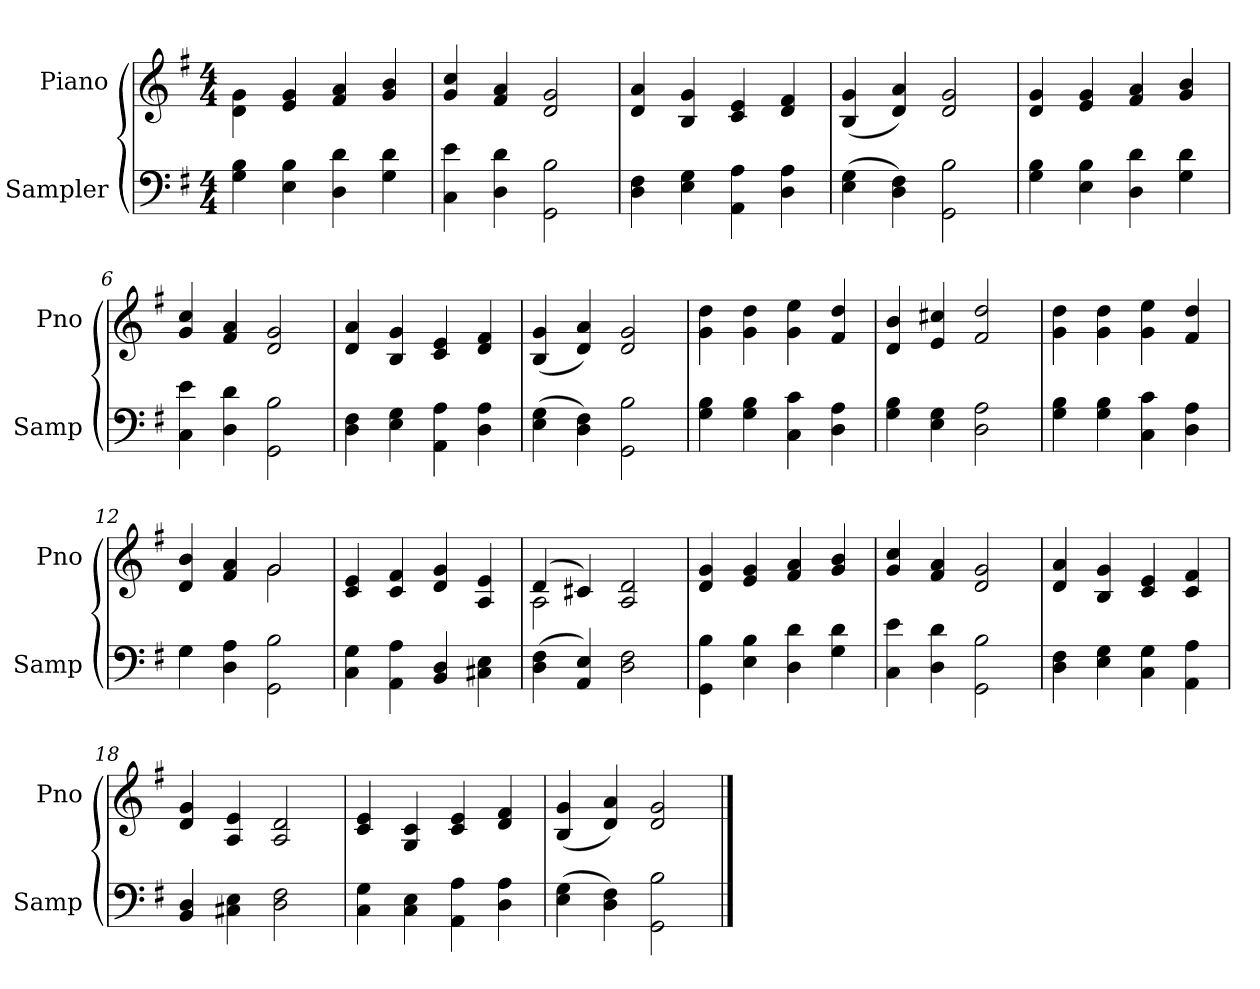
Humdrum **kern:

**kern	**kern
*part2	*part1
*staff2	*staff1
*I"Sampler	*I"Piano
*I'Samp	*I'Pno
*clefF4	*clefG2
*k[f#]	*k[f#]
*G:	*G:
*M4/4	*M4/4
=1	=1
4G 4B	4d\ 4g\
4E 4B	4e 4g
4D 4d	4f# 4a
4G 4d	4g 4b
=2	=2
4C 4e	4g 4cc
4D 4d	4f# 4a
2GG 2B	2d 2g
=3	=3
4D 4F#	4d 4a
4E 4G	4B 4g
4AA 4A	4c 4e
4D 4A	4d 4f#
=4	=4
(4E 4G	(4B 4g
4D 4F#)	4d 4a)
2GG 2B	2d 2g
=5	=5
4G 4B	4d 4g
4E 4B	4e 4g
4D 4d	4f# 4a
4G 4d	4g 4b
=6	=6
4C 4e	4g 4cc
4D 4d	4f# 4a
2GG 2B	2d 2g
=7	=7
4D 4F#	4d 4a
4E 4G	4B 4g
4AA 4A	4c 4e
4D 4A	4d 4f#
=8	=8
(4E 4G	(4B 4g
4D 4F#)	4d 4a)
2GG 2B	2d 2g
=9	=9
4G 4B	4g 4dd
4G 4B	4g 4dd
4C 4c	4g 4ee
4D 4A	4f# 4dd
=10	=10
4G 4B	4d 4b
4E 4G	4e 4cc#X
2D 2A	2f# 2dd
=11	=11
4G 4B	4g 4dd
4G 4B	4g 4dd
4C 4c	4g 4ee
4D 4A	4f# 4dd
=12	=12
*^	*^
4G\	4G	4d 4b	2ryy
4D 4A	2.ryy	4f# 4a	.
2GG 2B	.	2g/	2g
*v	*v	*	*
*	*v	*v
=13	=13
4C 4G	4c 4e
4AA 4A	4c 4f#
4BB 4D	4d 4g
4C#X 4E	4A 4e
=14	=14
*	*^
(4D 4F#	(4d/	2A
4AA 4E)	4c#X/)	.
2D 2F#	2A 2d	2ryy
*	*v	*v
=15	=15
4GG 4B	4d 4g
4E 4B	4e 4g
4D 4d	4f# 4a
4G 4d	4g 4b
=16	=16
4C 4e	4g 4cc
4D 4d	4f# 4a
2GG 2B	2d 2g
=17	=17
4D 4F#	4d 4a
4E 4G	4B 4g
4C 4G	4c 4e
4AA 4A	4c 4f#
=18	=18
4BB 4D	4d 4g
4C#X 4E	4A 4e
2D 2F#	2A 2d
=19	=19
4C 4G	4c 4e
4C 4E	4G 4c
4AA 4A	4c 4e
4D 4A	4d 4f#
=20	=20
(4E 4G	(4B 4g
4D 4F#)	4d 4a)
2GG 2B	2d 2g
==	==
*-	*-
